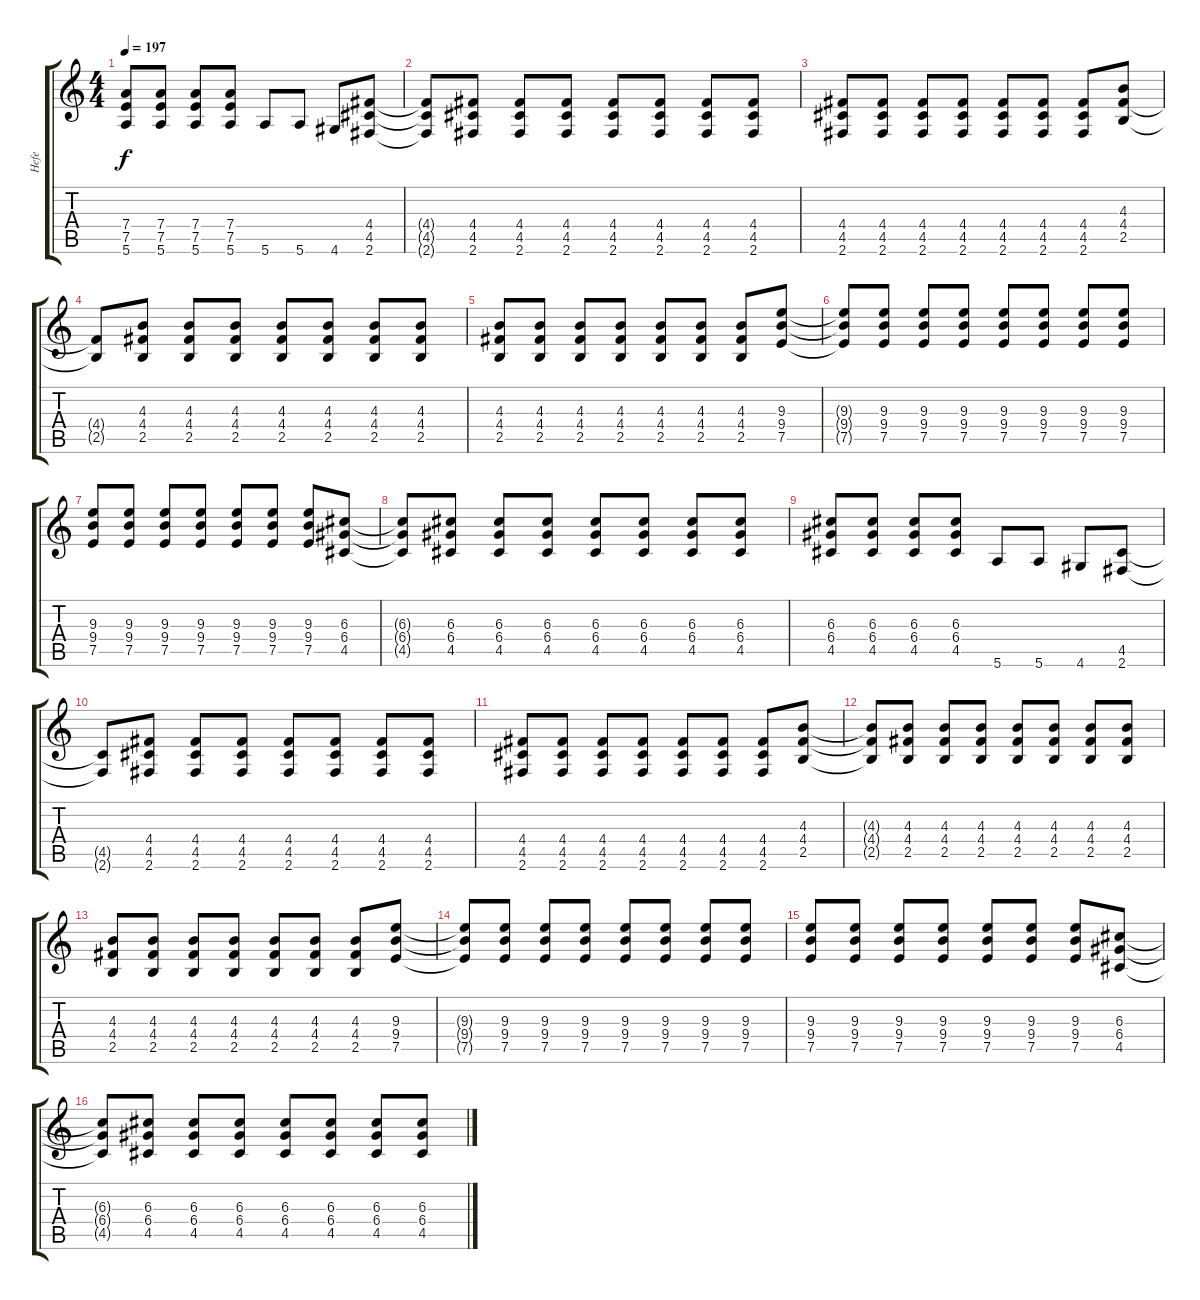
\track ("Hefe" "Hefe") {instrument overdrivenguitar}
\staff {score tabs}
\tuning (E4 B3 G3 D3 A2 E2) {hide}
\ts (4 4)
\tempo 197
\clef g2
\ks c
(7.4 7.5 5.6).8{dy f} (7.4 7.5 5.6).8 (7.4 7.5 5.6).8 (7.4 7.5 5.6).8 5.6.8 5.6.8 4.6.8 (4.4 4.5 2.6).8 |
(4.4{t} 4.5{t} 2.6{t}).8 (4.4 4.5 2.6).8 (4.4 4.5 2.6).8 (4.4 4.5 2.6).8 (4.4 4.5 2.6).8 (4.4 4.5 2.6).8 (4.4 4.5 2.6).8 (4.4 4.5 2.6).8 |
(4.4 4.5 2.6).8 (4.4 4.5 2.6).8 (4.4 4.5 2.6).8 (4.4 4.5 2.6).8 (4.4 4.5 2.6).8 (4.4 4.5 2.6).8 (4.4 4.5 2.6).8 (4.3 4.4 2.5).8 |
(4.4{t} 2.5{t}).8 (4.3 4.4 2.5).8 (4.3 4.4 2.5).8 (4.3 4.4 2.5).8 (4.3 4.4 2.5).8 (4.3 4.4 2.5).8 (4.3 4.4 2.5).8 (4.3 4.4 2.5).8 |
(4.3 4.4 2.5).8 (4.3 4.4 2.5).8 (4.3 4.4 2.5).8 (4.3 4.4 2.5).8 (4.3 4.4 2.5).8 (4.3 4.4 2.5).8 (4.3 4.4 2.5).8 (9.3 9.4 7.5).8 |
(9.3{t} 9.4{t} 7.5{t}).8 (9.3 9.4 7.5).8 (9.3 9.4 7.5).8 (9.3 9.4 7.5).8 (9.3 9.4 7.5).8 (9.3 9.4 7.5).8 (9.3 9.4 7.5).8 (9.3 9.4 7.5).8 |
(9.3 9.4 7.5).8 (9.3 9.4 7.5).8 (9.3 9.4 7.5).8 (9.3 9.4 7.5).8 (9.3 9.4 7.5).8 (9.3 9.4 7.5).8 (9.3 9.4 7.5).8 (6.3 6.4 4.5).8 |
(6.3{t} 6.4{t} 4.5{t}).8 (6.3 6.4 4.5).8 (6.3 6.4 4.5).8 (6.3 6.4 4.5).8 (6.3 6.4 4.5).8 (6.3 6.4 4.5).8 (6.3 6.4 4.5).8 (6.3 6.4 4.5).8 |
(6.3 6.4 4.5).8 (6.3 6.4 4.5).8 (6.3 6.4 4.5).8 (6.3 6.4 4.5).8 5.6.8 5.6.8 4.6.8 (4.5 2.6).8 |
(4.5{t} 2.6{t}).8 (4.4 4.5 2.6).8 (4.4 4.5 2.6).8 (4.4 4.5 2.6).8 (4.4 4.5 2.6).8 (4.4 4.5 2.6).8 (4.4 4.5 2.6).8 (4.4 4.5 2.6).8 |
(4.4 4.5 2.6).8 (4.4 4.5 2.6).8 (4.4 4.5 2.6).8 (4.4 4.5 2.6).8 (4.4 4.5 2.6).8 (4.4 4.5 2.6).8 (4.4 4.5 2.6).8 (4.3 4.4 2.5).8 |
(4.3{t} 4.4{t} 2.5{t}).8 (4.3 4.4 2.5).8 (4.3 4.4 2.5).8 (4.3 4.4 2.5).8 (4.3 4.4 2.5).8 (4.3 4.4 2.5).8 (4.3 4.4 2.5).8 (4.3 4.4 2.5).8 |
(4.3 4.4 2.5).8 (4.3 4.4 2.5).8 (4.3 4.4 2.5).8 (4.3 4.4 2.5).8 (4.3 4.4 2.5).8 (4.3 4.4 2.5).8 (4.3 4.4 2.5).8 (9.3 9.4 7.5).8 |
(9.3{t} 9.4{t} 7.5{t}).8 (9.3 9.4 7.5).8 (9.3 9.4 7.5).8 (9.3 9.4 7.5).8 (9.3 9.4 7.5).8 (9.3 9.4 7.5).8 (9.3 9.4 7.5).8 (9.3 9.4 7.5).8 |
(9.3 9.4 7.5).8 (9.3 9.4 7.5).8 (9.3 9.4 7.5).8 (9.3 9.4 7.5).8 (9.3 9.4 7.5).8 (9.3 9.4 7.5).8 (9.3 9.4 7.5).8 (6.3 6.4 4.5).8 |
(6.3{t} 6.4{t} 4.5{t}).8 (6.3 6.4 4.5).8 (6.3 6.4 4.5).8 (6.3 6.4 4.5).8 (6.3 6.4 4.5).8 (6.3 6.4 4.5).8 (6.3 6.4 4.5).8 (6.3 6.4 4.5).8
